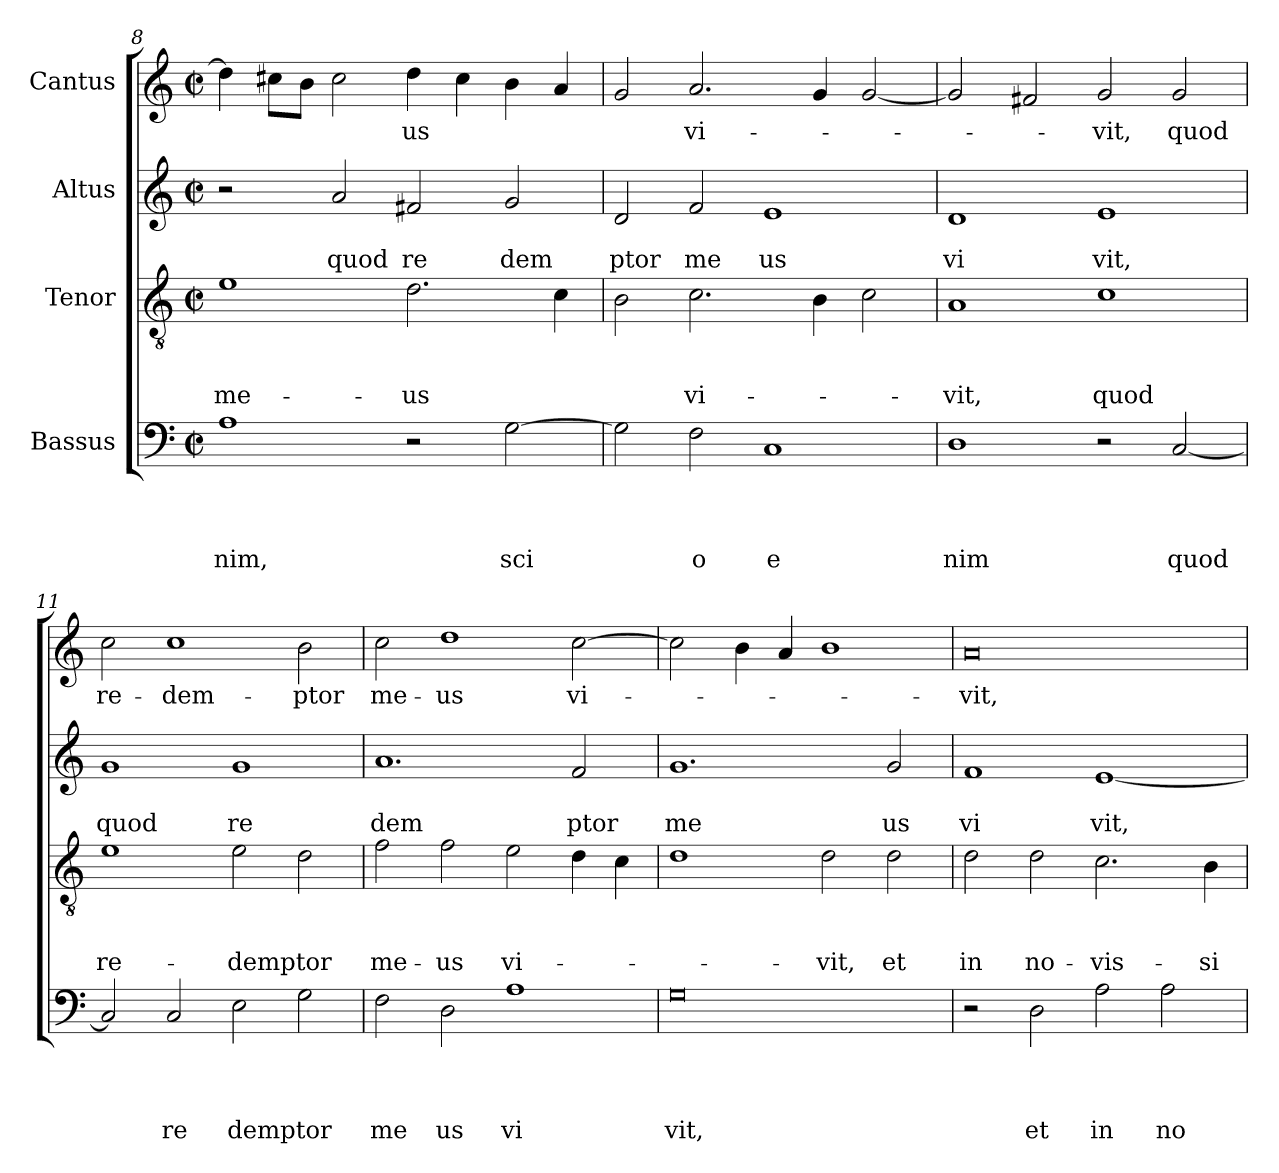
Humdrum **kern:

**kern	**text	**text	**text	**text	**kern	**text	**text	**text	**kern	**text	**text	**kern	**text
*part4	*part4	*part4	*part4	*part4	*part3	*part3	*part3	*part3	*part2	*part2	*part2	*part1	*part1
*staff4	*staff4	*staff4	*staff4	*staff4	*staff3	*staff3	*staff3	*staff3	*staff2	*staff2	*staff2	*staff1	*staff1
*I"Bassus	*	*	*	*	*I"Tenor	*	*	*	*I"Altus	*	*	*I"Cantus	*
*clefF4	*	*	*	*	*clefGv2	*	*	*	*clefG2	*	*	*clefG2	*
*k[]	*	*	*	*	*k[]	*	*	*	*k[]	*	*	*k[]	*
*C:	*	*	*	*	*C:	*	*	*	*C:	*	*	*C:	*
*M2/2	*	*	*	*	*M2/2	*	*	*	*M2/2	*	*	*M2/2	*
*met(c|)	*	*	*	*	*met(c|)	*	*	*	*met(c|)	*	*	*met(c|)	*
=8	=8	=8	=8	=8	=8	=8	=8	=8	=8	=8	=8	=8	=8
!	!	!	!	!LO:LY:b	!	!	!	!LO:LY:b	!	!	!	!	!
1A	.	.	.	nim,	1e	.	.	me-	2r	.	.	4dd\]	.
.	.	.	.	.	.	.	.	.	.	.	.	8cc#\L	.
.	.	.	.	.	.	.	.	.	.	.	.	8b\J	.
!	!	!	!	!	!	!	!	!	!	!	!LO:LY:b	!	!
.	.	.	.	.	.	.	.	.	2a/	.	quod	2cc#\	.
!	!	!	!	!	!	!	!	!LO:LY:b	!	!	!LO:LY:b	!	!LO:LY:b
2r	.	.	.	.	2.d\	.	.	-us	2f#X/	.	re	4dd\	us
.	.	.	.	.	.	.	.	.	.	.	.	4cc#\	.
!	!	!	!	!LO:LY:b	!	!	!	!	!	!	!LO:LY:b	!	!
[>2G\	.	.	.	sci	.	.	.	.	2g/	.	dem	4b\	.
.	.	.	.	.	4c\	.	.	.	.	.	.	4a/	.
=9	=9	=9	=9	=9	=9	=9	=9	=9	=9	=9	=9	=9	=9
!	!	!	!	!	!	!	!	!	!	!	!LO:LY:b	!	!
2G\]	.	.	.	.	2B\	.	.	.	2d/	.	ptor	2g/	.
!	!	!	!	!LO:LY:b	!	!	!	!LO:LY:b	!	!	!LO:LY:b	!	!LO:LY:b
2F\	.	.	.	o	2.c\	.	.	vi-	2f/	.	me	2.a/	vi-
!	!	!	!	!LO:LY:b	!	!	!	!	!	!	!LO:LY:b	!	!
1C	.	.	.	e	.	.	.	.	1e	.	us	.	.
.	.	.	.	.	4B\	.	.	.	.	.	.	4g/	.
.	.	.	.	.	2c\	.	.	.	.	.	.	[<2g/	.
=10	=10	=10	=10	=10	=10	=10	=10	=10	=10	=10	=10	=10	=10
!	!	!	!	!LO:LY:b	!	!	!	!LO:LY:b	!	!	!LO:LY:b	!	!
1D	.	.	.	nim	1A	.	.	-vit,	1d	.	vi	2g/]	.
.	.	.	.	.	.	.	.	.	.	.	.	2f#/	.
!	!	!	!	!	!	!	!	!LO:LY:b	!	!	!LO:LY:b	!	!LO:LY:b
2r	.	.	.	.	1c	.	.	quod	1e	.	vit,	2g/	-vit,
!	!	!	!	!LO:LY:b	!	!	!	!	!	!	!	!	!LO:LY:b
[<2C/	.	.	.	quod	.	.	.	.	.	.	.	2g/	quod
=11	=11	=11	=11	=11	=11	=11	=11	=11	=11	=11	=11	=11	=11
!	!	!	!	!	!	!	!	!LO:LY:b	!	!	!LO:LY:b	!	!LO:LY:b
2C/]	.	.	.	.	1e	.	.	re-	1g	.	quod	2cc\	re-
!	!	!	!	!LO:LY:b	!	!	!	!	!	!	!	!	!LO:LY:b
2C/	.	.	.	re	.	.	.	.	.	.	.	1cc	-dem-
!	!	!	!	!LO:LY:b	!	!	!	!LO:LY:b	!	!	!LO:LY:b	!	!
2E\	.	.	.	demptor	2e\	.	.	-demptor	1g	.	re	.	.
!	!	!	!	!	!	!	!	!	!	!	!	!	!LO:LY:b
2G\	.	.	.	.	2d\	.	.	.	.	.	.	2b\	-ptor
=12	=12	=12	=12	=12	=12	=12	=12	=12	=12	=12	=12	=12	=12
!	!	!	!	!LO:LY:b	!	!	!	!LO:LY:b	!	!	!LO:LY:b	!	!LO:LY:b
2F\	.	.	.	me	2f\	.	.	me-	1.a	.	dem	2cc\	me-
!	!	!	!	!LO:LY:b	!	!	!	!LO:LY:b	!	!	!	!	!LO:LY:b
2D\	.	.	.	us	2f\	.	.	-us	.	.	.	1dd	-us
!	!	!	!	!LO:LY:b	!	!	!	!LO:LY:b	!	!	!	!	!
1A	.	.	.	vi	2e\	.	.	vi-	.	.	.	.	.
!	!	!	!	!	!	!	!	!	!	!	!LO:LY:b	!	!LO:LY:b
.	.	.	.	.	4d\	.	.	.	2f/	.	ptor	[<2cc\	vi-
.	.	.	.	.	4c\	.	.	.	.	.	.	.	.
!!LO:LB:g=z
=13	=13	=13	=13	=13	=13	=13	=13	=13	=13	=13	=13	=13	=13
!	!	!	!	!LO:LY:b	!	!	!	!	!	!	!LO:LY:b	!	!
0G	.	.	.	vit,	1d	.	.	.	1.g	.	me	2cc\]	.
.	.	.	.	.	.	.	.	.	.	.	.	4b\	.
.	.	.	.	.	.	.	.	.	.	.	.	4a/	.
!	!	!	!	!	!	!	!	!LO:LY:b	!	!	!	!	!
.	.	.	.	.	2d\	.	.	-vit,	.	.	.	1b	.
!	!	!	!	!	!	!	!	!LO:LY:b	!	!	!LO:LY:b	!	!
.	.	.	.	.	2d\	.	.	et	2g/	.	us	.	.
=14	=14	=14	=14	=14	=14	=14	=14	=14	=14	=14	=14	=14	=14
!	!	!	!	!	!	!	!	!LO:LY:b	!	!	!LO:LY:b	!	!LO:LY:b
2r	.	.	.	.	2d\	.	.	in	1f	.	vi	0a	-vit,
!	!	!	!	!LO:LY:b	!	!	!	!LO:LY:b	!	!	!	!	!
2D\	.	.	.	et	2d\	.	.	no-	.	.	.	.	.
!	!	!	!	!LO:LY:b	!	!	!	!LO:LY:b	!	!	!LO:LY:b	!	!
2A\	.	.	.	in	2.c\	.	.	-vis-	[<1e	.	vit,	.	.
!	!	!	!	!LO:LY:b	!	!	!	!	!	!	!	!	!
2A\	.	.	.	no	.	.	.	.	.	.	.	.	.
!	!	!	!	!	!	!	!	!LO:LY:b	!	!	!	!	!
.	.	.	.	.	4B\	.	.	-si-	.	.	.	.	.
=	=	=	=	=	=	=	=	=	=	=	=	=	=
*-	*-	*-	*-	*-	*-	*-	*-	*-	*-	*-	*-	*-	*-
